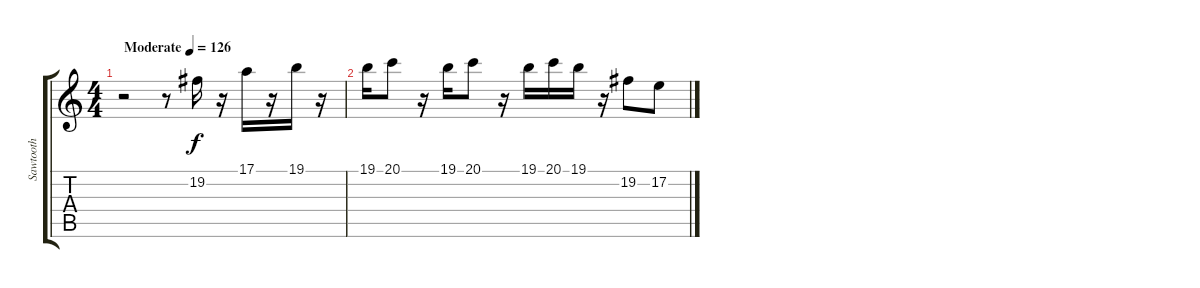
\track ("Sawtooth" "Sawtooth") {instrument lead2sawtooth}
\staff {score tabs}
\tuning (E4 B3 G3 D3 A2 E2) {hide}
\ts (4 4)
\tempo (126 "Moderate")
\clef g2
\ks c
r.2{dy f instrument lead2sawtooth} r.8 19.2.16 r.16 17.1.16 r.16 19.1.16 r.16 |
19.1.16 20.1.8 r.16 19.1.16 20.1.8 r.16 19.1.16 20.1.16 19.1.16 r.16 19.2.8 17.2.8
